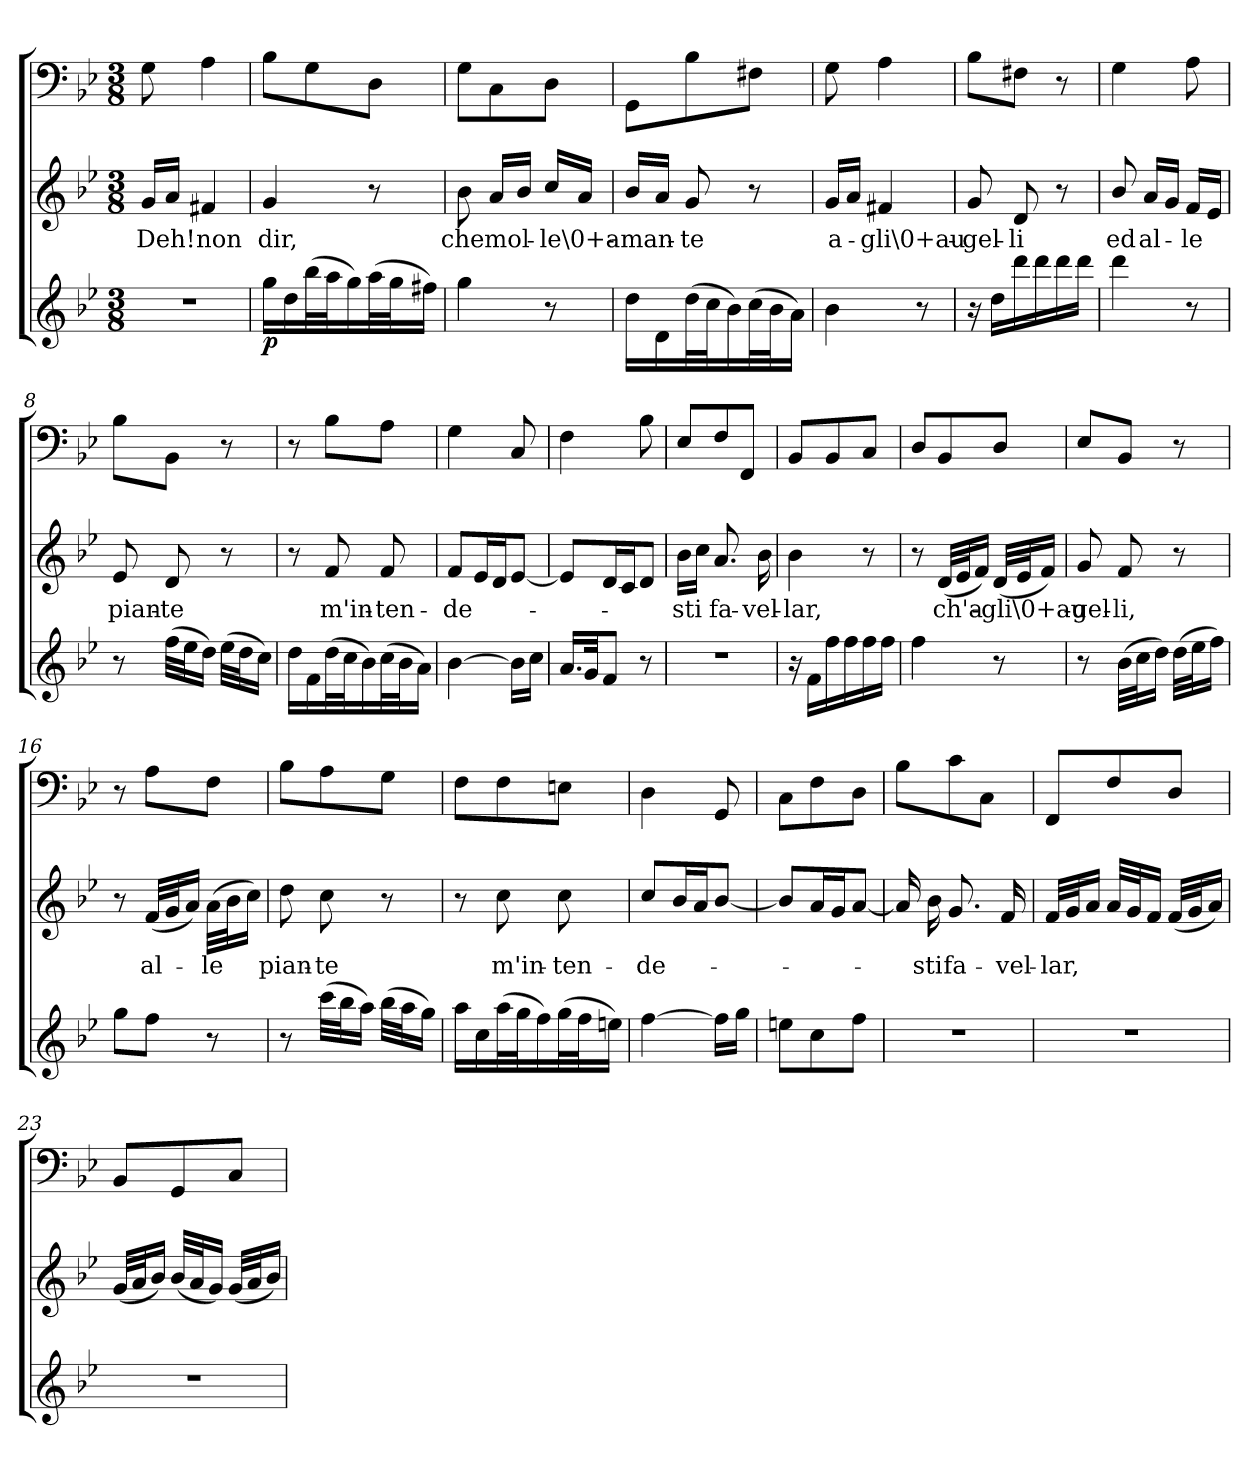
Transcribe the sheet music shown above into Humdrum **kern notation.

**kern	**dynam	**kern	**text	**kern
*part3	*part3	*part2	*part2	*part1
*staff3	*staff3	*staff2	*staff2	*staff1
*clefG2	*	*clefG2	*	*clefF4
*k[b-e-]	*	*k[b-e-]	*	*k[b-e-]
*g:	*	*g:	*	*g:
*M3/8	*	*M3/8	*	*M3/8
=1	=1	=1	=1	=1
4.r	.	16g/LL	Deh!	8G\
.	.	16a/JJ	.	.
.	.	4f#X/	non	4A\
=2	=2	=2	=2	=2
16gg\LL	p	4g/	dir,	8B-\L
16dd\	.	.	.	.
(32bb-\L	.	.	.	8G\
32aa\J	.	.	.	.
16gg\)	.	.	.	.
(32aa\L	.	8r	.	8D\J
32gg\J	.	.	.	.
16ff#X\JJ)	.	.	.	.
=3	=3	=3	=3	=3
4gg\	.	8b-\	che	8G\L
.	.	16a/LL	mol-	8C\
.	.	16b-/JJ	.	.
8r	.	16cc/LL	-le\0+a-	8D\J
.	.	16a/JJ	.	.
=4	=4	=4	=4	=4
16dd\LL	.	16b-/LL	-man-	8GG\L
16d\	.	16a/JJ	.	.
(32dd\L	.	8g/	-te	8B-\
32cc\J	.	.	.	.
16b-\)	.	.	.	.
(32cc\L	.	8r	.	8F#X\J
32b-\J	.	.	.	.
16a\JJ)	.	.	.	.
=5	=5	=5	=5	=5
4b-\	.	16g/LL	a-	8G\
.	.	16a/JJ	.	.
.	.	4f#X/	-gli\0+au-	4A\
8r	.	.	.	.
=6	=6	=6	=6	=6
16r	.	8g/	-gel-	8B-\L
16dd\LL	.	.	.	.
16ddd\	.	8d/	-li	8F#X\J
16ddd\	.	.	.	.
16ddd\	.	8r	.	8r
16ddd\JJ	.	.	.	.
=7	=7	=7	=7	=7
4ddd\	.	8b-/	ed	4G\
.	.	16a/LL	al-	.
.	.	16g/JJ	.	.
8r	.	16f/LL	-le	8A\
.	.	16e-/JJ	.	.
=8	=8	=8	=8	=8
8r	.	8e-/	pian-	8B-\L
(32ff\LLL	.	8d/	-te	8BB-\J
32ee-\J	.	.	.	.
16dd\JJ)	.	.	.	.
(32ee-\LLL	.	8r	.	8r
32dd\J	.	.	.	.
16cc\JJ)	.	.	.	.
=9	=9	=9	=9	=9
16dd\LL	.	8r	.	8r
16f\	.	.	.	.
(32dd\L	.	8f/	m'in-	8B-\L
32cc\J	.	.	.	.
16b-\)	.	.	.	.
(32cc\L	.	8f/	-ten-	8A\J
32b-\J	.	.	.	.
16a\JJ)	.	.	.	.
=10	=10	=10	=10	=10
[4b-\	.	8f/L	-de-	4G\
.	.	16e-/L	.	.
.	.	16d/J	.	.
16b-\LL]	.	[8e-/J	.	8C/
16cc\JJ	.	.	.	.
=11	=11	=11	=11	=11
16.a/LL	.	8e-/L]	.	4F\
32g/JK	.	.	.	.
8f/J	.	16d/L	.	.
.	.	16c/J	.	.
8r	.	8d/J	.	8B-\
=12	=12	=12	=12	=12
4.r	.	16b-\LL	-sti	8E-/L
.	.	16cc\JJ	.	.
.	.	8.a/	fa-	8F/
.	.	.	.	8FF/J
.	.	16b-\	-vel-	.
=13	=13	=13	=13	=13
16r	.	4b-\	-lar,	8BB-/L
16f\LL	.	.	.	.
16ff\	.	.	.	8BB-/
16ff\	.	.	.	.
16ff\	.	8r	.	8C/J
16ff\JJ	.	.	.	.
=14	=14	=14	=14	=14
4ff\	.	8r	.	8D/L
.	.	(32d/LLL	ch'a-	8BB-/
.	.	32e-/J	.	.
.	.	16f/JJ)	.	.
8r	.	(32d/LLL	-gli\0+au-	8D/J
.	.	32e-/J	.	.
.	.	16f/JJ)	.	.
=15	=15	=15	=15	=15
8r	.	8g/	-gel-	8E-/L
(32b-\LLL	.	8f/	-li,	8BB-/J
32cc\J	.	.	.	.
16dd\JJ)	.	.	.	.
(32dd\LLL	.	8r	.	8r
32ee-\J	.	.	.	.
16ff\JJ)	.	.	.	.
=16	=16	=16	=16	=16
8gg\L	.	8r	.	8r
8ff\J	.	(32f/LLL	al-	8A\L
.	.	32g/J	.	.
.	.	16a/JJ)	.	.
8r	.	(32a\LLL	-le	8F\J
.	.	32b-\J	.	.
.	.	16cc\JJ)	.	.
=17	=17	=17	=17	=17
8r	.	8dd\	pian-	8B-\L
(32ccc\LLL	.	8cc\	-te	8A\
32bb-\J	.	.	.	.
16aa\JJ)	.	.	.	.
(32bb-\LLL	.	8r	.	8G\J
32aa\J	.	.	.	.
16gg\JJ)	.	.	.	.
=18	=18	=18	=18	=18
16aa\LL	.	8r	.	8F\L
16cc\	.	.	.	.
(32aa\L	.	8cc\	m'in-	8F\
32gg\J	.	.	.	.
16ff\)	.	.	.	.
(32gg\L	.	8cc\	-ten-	8En\J
32ff\J	.	.	.	.
16een\JJ)	.	.	.	.
=19	=19	=19	=19	=19
[4ff\	.	8cc/L	-de-	4D\
.	.	16b-/L	.	.
.	.	16a/J	.	.
16ff\LL]	.	[8b-/J	.	8GG/
16gg\JJ	.	.	.	.
=20	=20	=20	=20	=20
8een\L	.	8b-/L]	.	8C\L
8cc\	.	16a/L	.	8F\
.	.	16g/J	.	.
8ff\J	.	[8a/J	.	8D\J
=21	=21	=21	=21	=21
4.r	.	16a/]	.	8B-\L
.	.	16b-\	-sti	.
.	.	8.g/	fa-	8c\
.	.	.	.	8C\J
.	.	16f/	-vel-	.
=22	=22	=22	=22	=22
4.r	.	32f/LLL	-lar,	8FF/L
.	.	32g/J	.	.
.	.	16a/JJ	.	.
.	.	32a/LLL	.	8F/
.	.	32g/J	.	.
.	.	16f/JJ	.	.
.	.	(32f/LLL	.	8D/J
.	.	32g/J	.	.
.	.	16a/JJ)	.	.
=23	=23	=23	=23	=23
4.r	.	(32g/LLL	.	8BB-/L
.	.	32a/J	.	.
.	.	16b-/JJ)	.	.
.	.	(32b-/LLL	.	8GG/
.	.	32a/J	.	.
.	.	16g/JJ)	.	.
.	.	(32g/LLL	.	8C/J
.	.	32a/J	.	.
.	.	16b-/JJ)	.	.
=	=	=	=	=
*-	*-	*-	*-	*-
